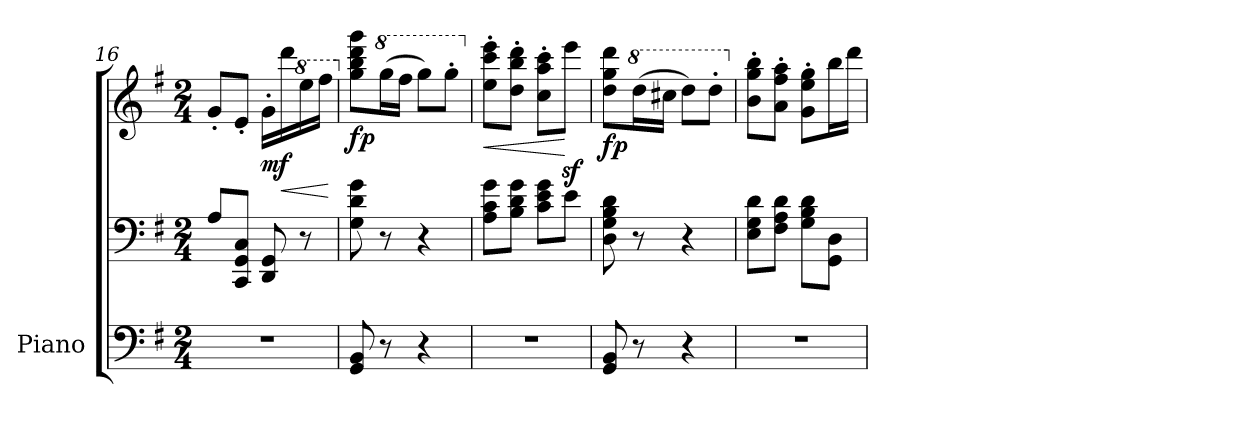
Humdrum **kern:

**kern	**kern	**kern	**dynam
*part1	*part1	*part1	*part1
*staff3	*staff2	*staff1	*staff1/2/3
*I"Piano	*	*	*
*I'Pno.	*	*	*
*clefF4	*clefF4	*clefG2	*
*k[f#]	*k[f#]	*k[f#]	*
*M2/4	*M2/4	*M2/4	*
=16	=16	=16	=16
2r	8A/L	8g'/L	.
.	8CC/ 8GG/ 8C/J	8e'/J	.
!	!	!	!LO:DY:b
.	8DD/ 8GG/	16g'\LL	mf
!	!	!	!LO:HP:b
.	.	16ddd\	<
*	*	*8va	*
.	8r	16eee\	.
.	.	16fff#\JJ	.
.	.	.	[
=17	=17	=17	=17
*	*	*X8va	*
!	!	!	!LO:DY:b
8GG/ 8BB/	8G\ 8d\ 8g\	8gg\ 8bb\ 8ddd\ 8ggg\L	fp
*	*	*8va	*
8r	8r	(>16ggg\L	.
.	.	16fff#\JJ	.
4r	4r	8ggg\L)	.
.	.	8ggg'\J	.
=18	=18	=18	=18
*	*	*X8va	*
!	!	!	!LO:HP:b
2r	8A\ 8c\ 8g\L	8ee\' 8ccc\' 8eee\'L	<
.	8B\ 8d\ 8g\J	8dd\' 8bb\' 8ddd\'J	.
.	8c\ 8e\ 8g\L	8cc\' 8aa\' 8ccc\'L	.
.	8e\J	8eeez<\J	[
=19	=19	=19	=19
!	!	!	!LO:DY:b
8GG/ 8BB/	8D\ 8G\ 8B\ 8d\	8dd\ 8gg\ 8ddd\L	fp
*	*	*8va	*
8r	8r	(>16ddd\L	.
.	.	16ccc#X\JJ	.
4r	4r	8ddd\L)	.
.	.	8ddd'\J	.
=20	=20	=20	=20
*	*	*X8va	*
2r	8E\ 8G\ 8d\L	8b\' 8gg\' 8bb\'L	.
.	8F#\ 8A\ 8d\J	8a\' 8ff#\' 8aa\'J	.
.	8G\ 8B\ 8d\L	8g\' 8ee\' 8gg\'L	.
.	8GG\ 8D\J	16bb\L	.
.	.	16ddd\JJ	.
=	=	=	=
*-	*-	*-	*-
